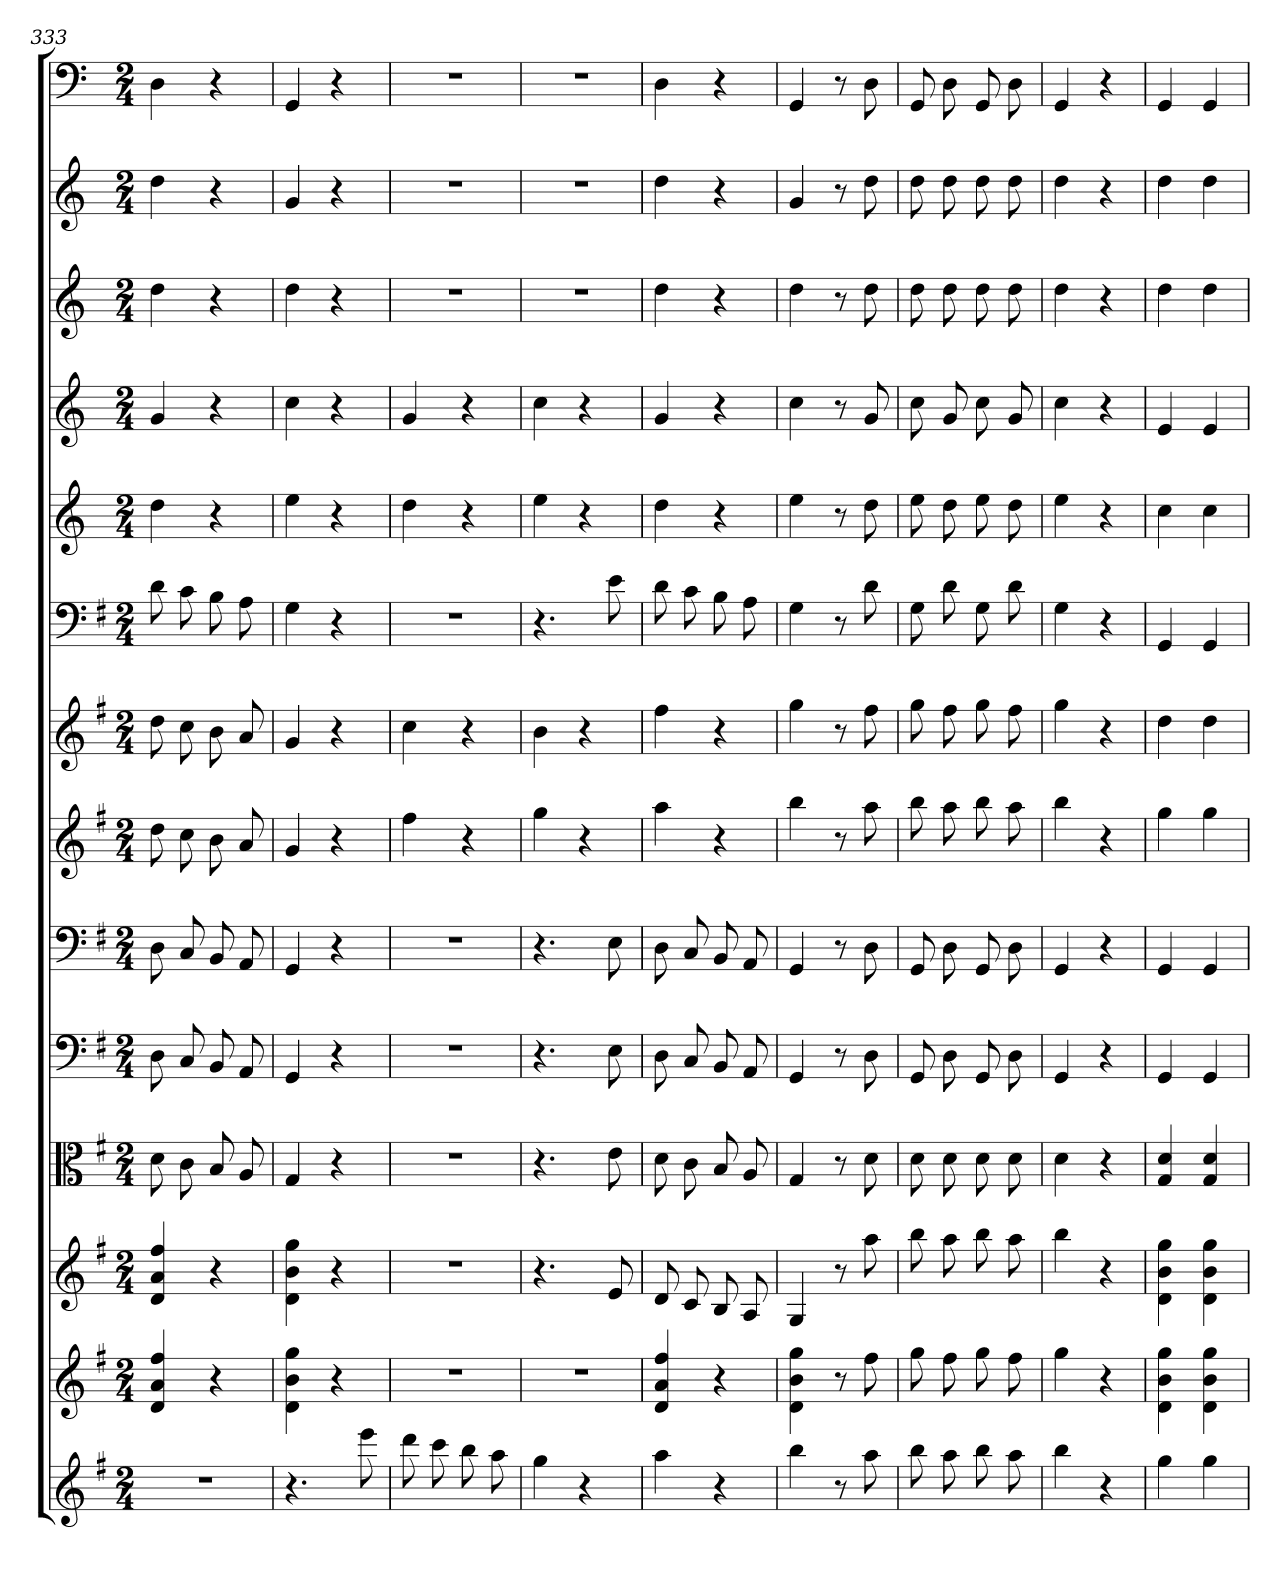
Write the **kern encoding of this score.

**kern	**kern	**kern	**kern	**kern	**kern	**kern	**kern	**kern	**kern	**kern	**kern	**kern	**kern
*part14	*part13	*part12	*part11	*part10	*part9	*part8	*part7	*part6	*part5	*part4	*part3	*part2	*part1
*staff14	*staff13	*staff12	*staff11	*staff10	*staff9	*staff8	*staff7	*staff6	*staff5	*staff4	*staff3	*staff2	*staff1
*	*	*	*clefC3	*clefF4	*clefF4	*	*	*clefF4	*	*	*	*	*clefF4
*k[f#]	*k[f#]	*k[f#]	*k[f#]	*k[f#]	*k[f#]	*k[f#]	*k[f#]	*k[f#]	*k[]	*k[]	*k[]	*k[]	*k[]
*M2/4	*M2/4	*M2/4	*M2/4	*M2/4	*M2/4	*M2/4	*M2/4	*M2/4	*M2/4	*M2/4	*M2/4	*M2/4	*M2/4
=333	=333	=333	=333	=333	=333	=333	=333	=333	=333	=333	=333	=333	=333
2r	4d 4a 4ff#	4d 4a 4ff#	8d	8D	8D	8dd	8dd	8d	4dd	4g	4dd	4dd	4D
.	.	.	8c	8C	8C	8cc	8cc	8c	.	.	.	.	.
.	4r	4r	8B	8BB	8BB	8b	8b	8B	4r	4r	4r	4r	4r
.	.	.	8A	8AA	8AA	8a	8a	8A	.	.	.	.	.
=334	=334	=334	=334	=334	=334	=334	=334	=334	=334	=334	=334	=334	=334
4.r	4d 4b 4gg	4d 4b 4gg	4G	4GG	4GG	4g	4g	4G	4ee	4cc	4dd	4g	4GG
.	4r	4r	4r	4r	4r	4r	4r	4r	4r	4r	4r	4r	4r
8eee	.	.	.	.	.	.	.	.	.	.	.	.	.
=335	=335	=335	=335	=335	=335	=335	=335	=335	=335	=335	=335	=335	=335
8ddd	2r	2r	2r	2r	2r	4ff#	4cc	2r	4dd	4g	2r	2r	2r
8ccc	.	.	.	.	.	.	.	.	.	.	.	.	.
8bb	.	.	.	.	.	4r	4r	.	4r	4r	.	.	.
8aa	.	.	.	.	.	.	.	.	.	.	.	.	.
=336	=336	=336	=336	=336	=336	=336	=336	=336	=336	=336	=336	=336	=336
4gg	2r	4.r	4.r	4.r	4.r	4gg	4b	4.r	4ee	4cc	2r	2r	2r
4r	.	.	.	.	.	4r	4r	.	4r	4r	.	.	.
.	.	8e	8e	8E	8E	.	.	8e	.	.	.	.	.
=337	=337	=337	=337	=337	=337	=337	=337	=337	=337	=337	=337	=337	=337
4aa	4d 4a 4ff#	8d	8d	8D	8D	4aa	4ff#	8d	4dd	4g	4dd	4dd	4D
.	.	8c	8c	8C	8C	.	.	8c	.	.	.	.	.
4r	4r	8B	8B	8BB	8BB	4r	4r	8B	4r	4r	4r	4r	4r
.	.	8A	8A	8AA	8AA	.	.	8A	.	.	.	.	.
=338	=338	=338	=338	=338	=338	=338	=338	=338	=338	=338	=338	=338	=338
4bb	4d 4b 4gg	4G	4G	4GG	4GG	4bb	4gg	4G	4ee	4cc	4dd	4g	4GG
8r	8r	8r	8r	8r	8r	8r	8r	8r	8r	8r	8r	8r	8r
8aa	8ff#	8aa	8d	8D	8D	8aa	8ff#	8d	8dd	8g	8dd	8dd	8D
=339	=339	=339	=339	=339	=339	=339	=339	=339	=339	=339	=339	=339	=339
8bb	8gg	8bb	8d	8GG	8GG	8bb	8gg	8G	8ee	8cc	8dd	8dd	8GG
8aa	8ff#	8aa	8d	8D	8D	8aa	8ff#	8d	8dd	8g	8dd	8dd	8D
8bb	8gg	8bb	8d	8GG	8GG	8bb	8gg	8G	8ee	8cc	8dd	8dd	8GG
8aa	8ff#	8aa	8d	8D	8D	8aa	8ff#	8d	8dd	8g	8dd	8dd	8D
=340	=340	=340	=340	=340	=340	=340	=340	=340	=340	=340	=340	=340	=340
4bb	4gg	4bb	4d	4GG	4GG	4bb	4gg	4G	4ee	4cc	4dd	4dd	4GG
4r	4r	4r	4r	4r	4r	4r	4r	4r	4r	4r	4r	4r	4r
=341	=341	=341	=341	=341	=341	=341	=341	=341	=341	=341	=341	=341	=341
4gg	4d 4b 4gg	4d 4b 4gg	4G 4d	4GG	4GG	4gg	4dd	4GG	4cc	4e	4dd	4dd	4GG
4gg	4d 4b 4gg	4d 4b 4gg	4G 4d	4GG	4GG	4gg	4dd	4GG	4cc	4e	4dd	4dd	4GG
=	=	=	=	=	=	=	=	=	=	=	=	=	=
*-	*-	*-	*-	*-	*-	*-	*-	*-	*-	*-	*-	*-	*-
